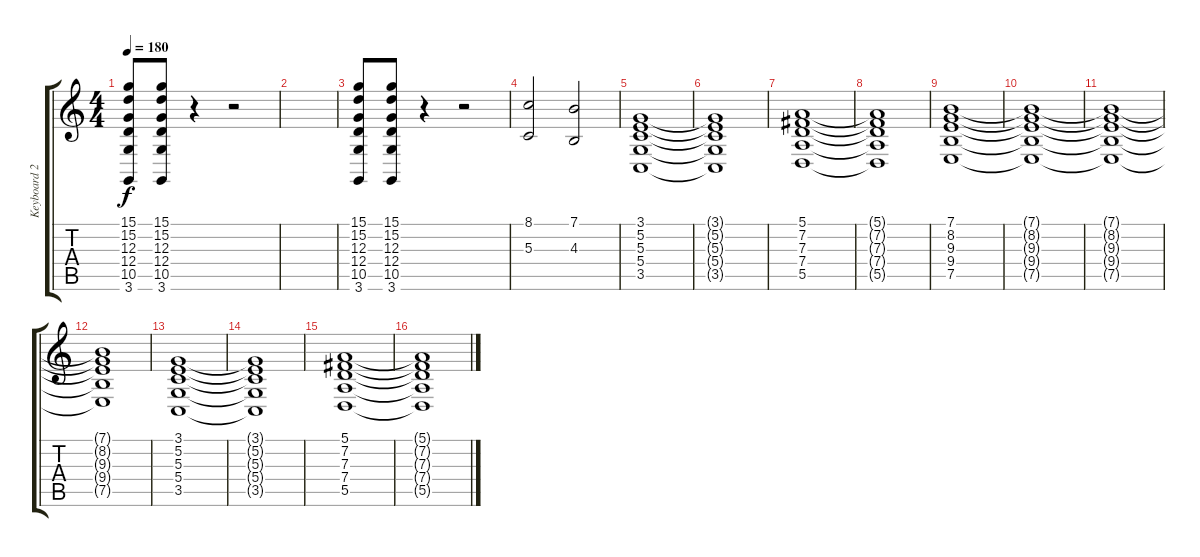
\track ("Keyboard 2" "Keyboard 2") {instrument stringensemble1}
\staff {score tabs}
\tuning (E4 B3 G3 D3 A2 E2) {hide}
\ts (4 4)
\tempo 180
\clef g2
\ks c
(15.1 15.2 12.3 12.4 10.5 3.6).8{dy f} (15.1 15.2 12.3 12.4 10.5 3.6).8 r.4 r.2 |
|
(15.1 15.2 12.3 12.4 10.5 3.6).8 (15.1 15.2 12.3 12.4 10.5 3.6).8 r.4 r.2 |
(8.1 5.3).2 (7.1 4.3).2 |
(3.1 5.2 5.3 5.4 3.5).1 |
(3.1{t} 5.2{t} 5.3{t} 5.4{t} 3.5{t}).1 |
(5.1 7.2 7.3 7.4 5.5).1 |
(5.1{t} 7.2{t} 7.3{t} 7.4{t} 5.5{t}).1 |
(7.1 8.2 9.3 9.4 7.5).1 |
(7.1{t} 8.2{t} 9.3{t} 9.4{t} 7.5{t}).1 |
(7.1{t} 8.2{t} 9.3{t} 9.4{t} 7.5{t}).1 |
(7.1{t} 8.2{t} 9.3{t} 9.4{t} 7.5{t}).1 |
(3.1 5.2 5.3 5.4 3.5).1 |
(3.1{t} 5.2{t} 5.3{t} 5.4{t} 3.5{t}).1 |
(5.1 7.2 7.3 7.4 5.5).1 |
(5.1{t} 7.2{t} 7.3{t} 7.4{t} 5.5{t}).1
